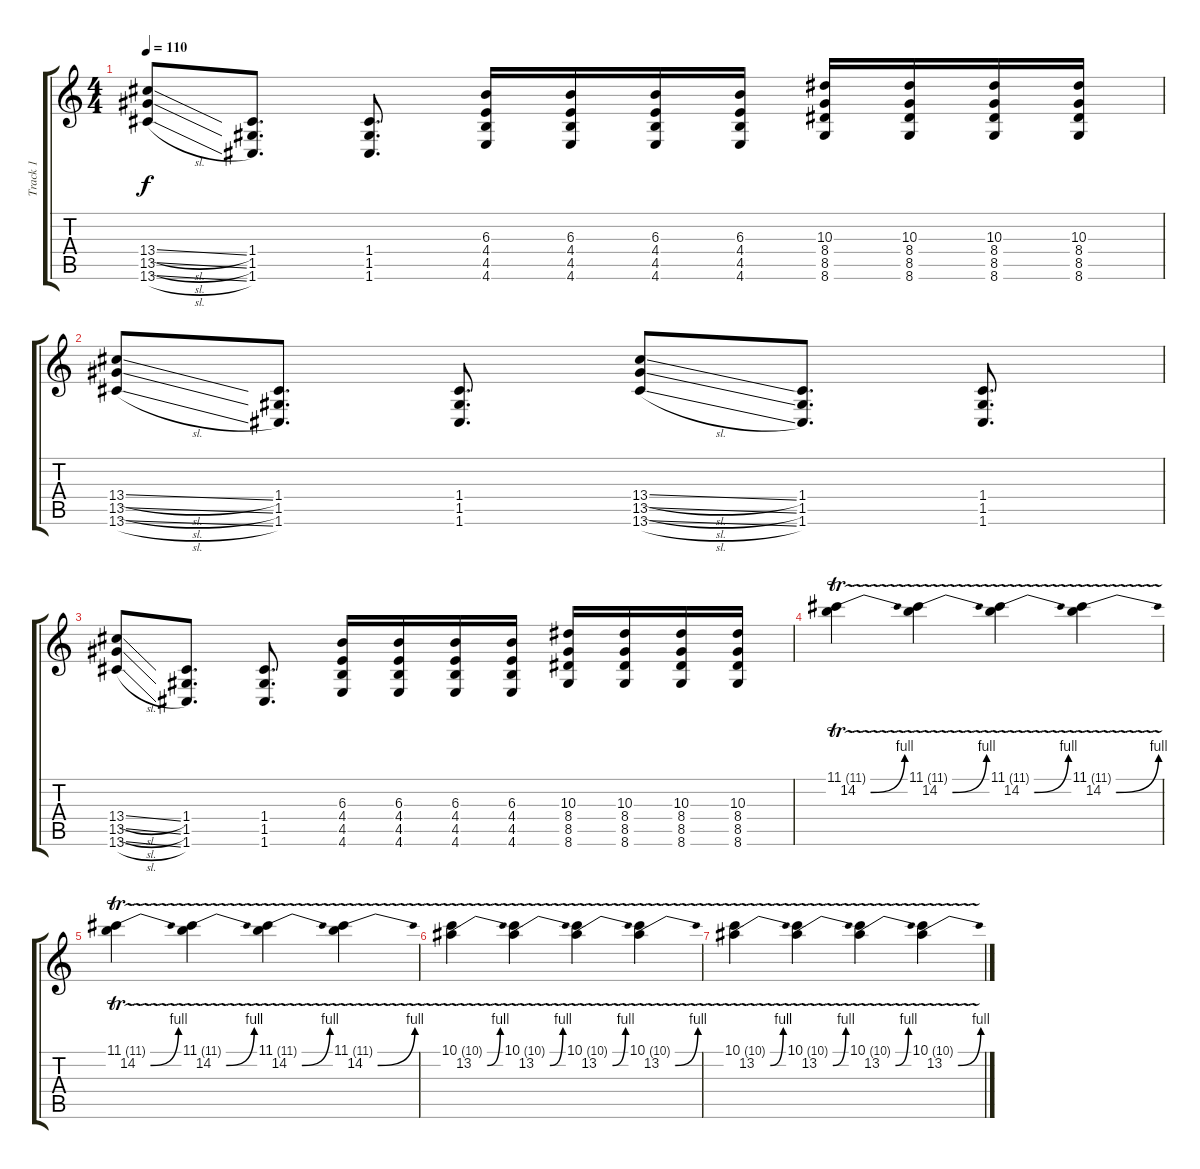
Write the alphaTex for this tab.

\track ("Track 1" "Track 1") {instrument overdrivenguitar}
\staff {score tabs}
\tuning (D4 A3 F3 C3 G2 C2) {hide}
\ts (4 4)
\tempo 110
\clef g2
\ks c
(13.4{sl} 13.5{sl} 13.6{sl}).8{dy f} (1.4 1.5 1.6).8{d} (1.4 1.5 1.6).8{d} (6.3 4.4 4.5 4.6).16 (6.3 4.4 4.5 4.6).16 (6.3 4.4 4.5 4.6).16 (6.3 4.4 4.5 4.6).16 (10.3 8.4 8.5 8.6).16 (10.3 8.4 8.5 8.6).16 (10.3 8.4 8.5 8.6).16 (10.3 8.4 8.5 8.6).16 |
(13.4{sl} 13.5{sl} 13.6{sl}).8 (1.4 1.5 1.6).8{d} (1.4 1.5 1.6).8{d} (13.4{sl} 13.5{sl} 13.6{sl}).8 (1.4 1.5 1.6).8{d} (1.4 1.5 1.6).8{d} |
(13.4{sl} 13.5{sl} 13.6{sl}).8 (1.4 1.5 1.6).8{d} (1.4 1.5 1.6).8{d} (6.3 4.4 4.5 4.6).16 (6.3 4.4 4.5 4.6).16 (6.3 4.4 4.5 4.6).16 (6.3 4.4 4.5 4.6).16 (10.3 8.4 8.5 8.6).16 (10.3 8.4 8.5 8.6).16 (10.3 8.4 8.5 8.6).16 (10.3 8.4 8.5 8.6).16 |
(11.1{tr (11 32)} 14.2{be (bend 0 0 60 4)}).4 (11.1{tr (11 32)} 14.2{be (bend 0 0 60 4)}).4 (11.1{tr (11 32)} 14.2{be (bend 0 0 60 4)}).4 (11.1{tr (11 32)} 14.2{be (bend 0 0 60 4)}).4 |
(11.1{tr (11 32)} 14.2{be (bend 0 0 60 4)}).4 (11.1{tr (11 32)} 14.2{be (bend 0 0 60 4)}).4 (11.1{tr (11 32)} 14.2{be (bend 0 0 60 4)}).4 (11.1{tr (11 32)} 14.2{be (bend 0 0 60 4)}).4 |
(10.1{tr (10 32)} 13.2{be (bend 0 0 60 4)}).4 (10.1{tr (10 32)} 13.2{be (bend 0 0 60 4)}).4 (10.1{tr (10 32)} 13.2{be (bend 0 0 60 4)}).4 (10.1{tr (10 32)} 13.2{be (bend 0 0 60 4)}).4 |
(10.1{tr (10 32)} 13.2{be (bend 0 0 60 4)}).4 (10.1{tr (10 32)} 13.2{be (bend 0 0 60 4)}).4 (10.1{tr (10 32)} 13.2{be (bend 0 0 60 4)}).4 (10.1{tr (10 32)} 13.2{be (bend 0 0 60 4)}).4
